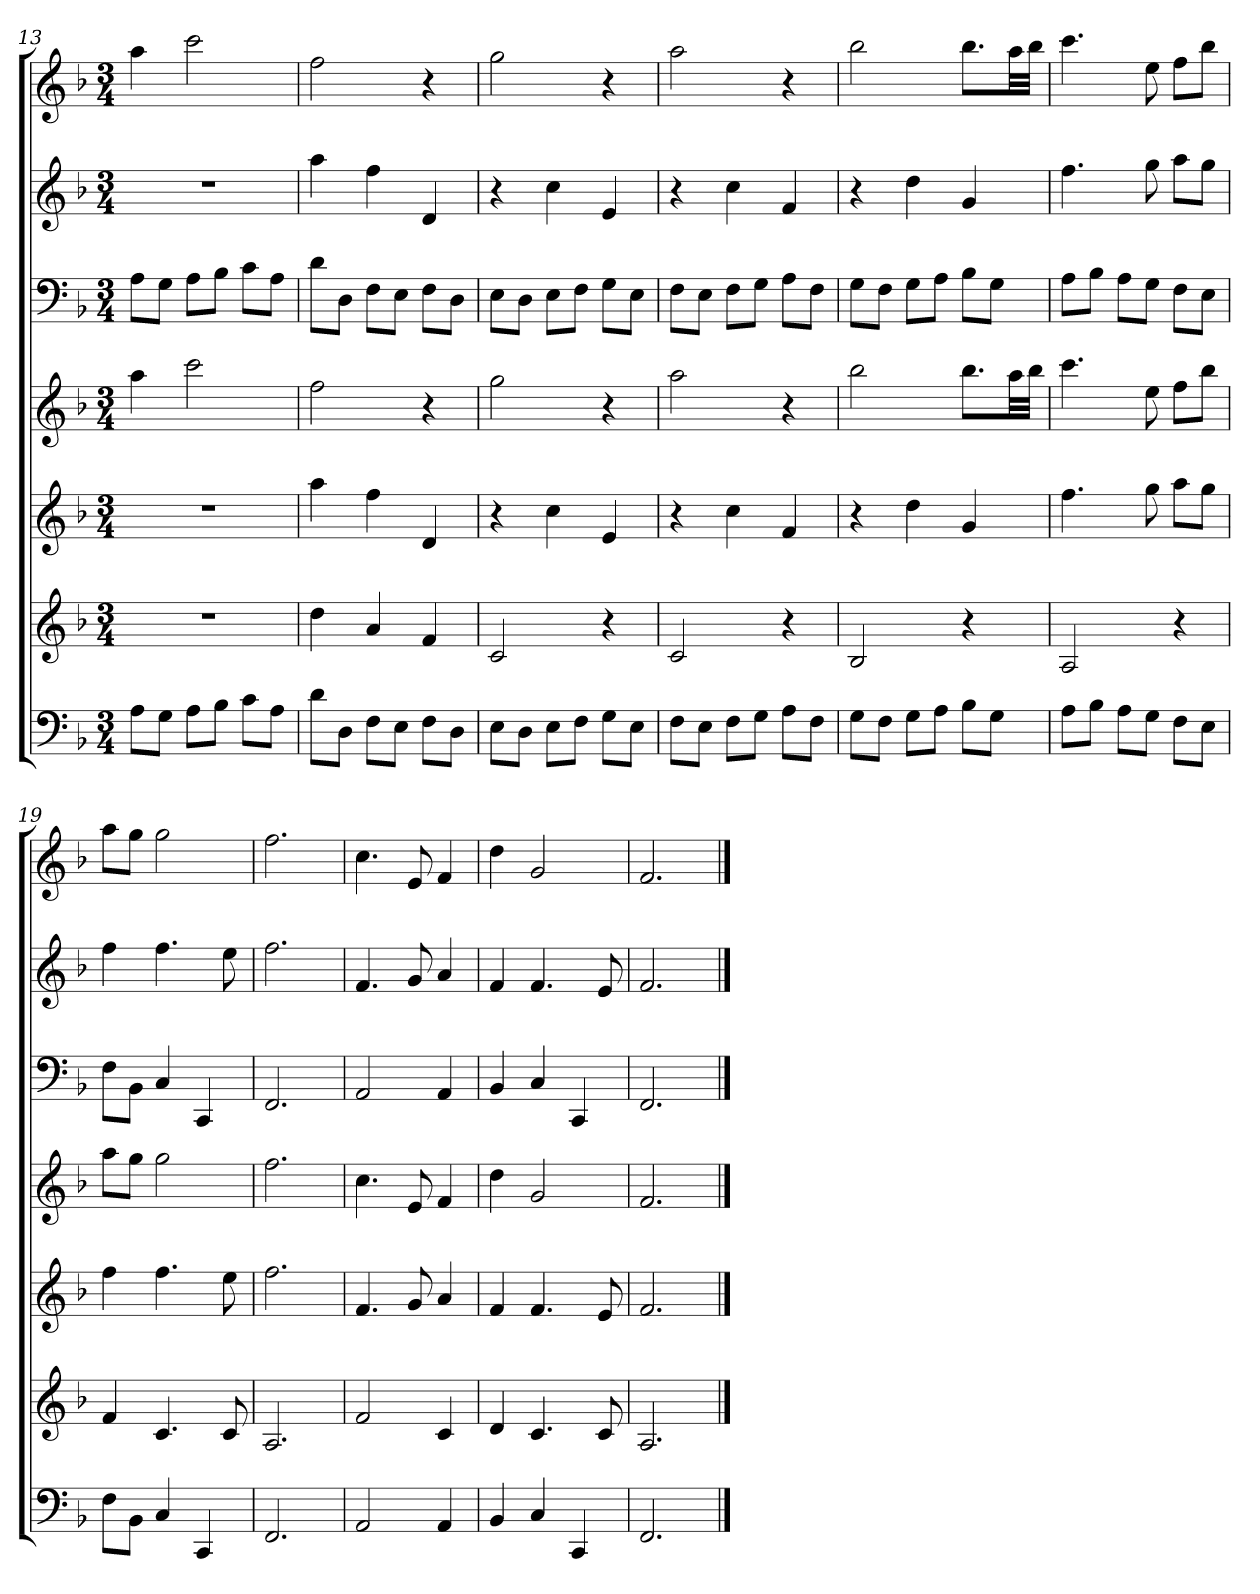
**kern	**kern	**kern	**kern	**kern	**kern	**kern
*part7	*part6	*part5	*part4	*part3	*part2	*part1
*staff7	*staff6	*staff5	*staff4	*staff3	*staff2	*staff1
*k[b-]	*k[b-]	*k[b-]	*k[b-]	*k[b-]	*k[b-]	*k[b-]
*F:	*F:	*F:	*F:	*F:	*F:	*F:
*M3/4	*M3/4	*M3/4	*M3/4	*M3/4	*M3/4	*M3/4
=13	=13	=13	=13	=13	=13	=13
8AL	2.r	2.r	4aa	8AL	2.r	4aa
8GJ	.	.	.	8GJ	.	.
8AL	.	.	2ccc	8AL	.	2ccc
8B-J	.	.	.	8B-J	.	.
8cL	.	.	.	8cL	.	.
8AJ	.	.	.	8AJ	.	.
=14	=14	=14	=14	=14	=14	=14
8dL	4dd	4aa	2ff	8dL	4aa	2ff
8DJ	.	.	.	8DJ	.	.
8FL	4a	4ff	.	8FL	4ff	.
8EJ	.	.	.	8EJ	.	.
8FL	4f	4d	4r	8FL	4d	4r
8DJ	.	.	.	8DJ	.	.
=15	=15	=15	=15	=15	=15	=15
8EL	2c	4r	2gg	8EL	4r	2gg
8DJ	.	.	.	8DJ	.	.
8EL	.	4cc	.	8EL	4cc	.
8FJ	.	.	.	8FJ	.	.
8GL	4r	4e	4r	8GL	4e	4r
8EJ	.	.	.	8EJ	.	.
=16	=16	=16	=16	=16	=16	=16
8FL	2c	4r	2aa	8FL	4r	2aa
8EJ	.	.	.	8EJ	.	.
8FL	.	4cc	.	8FL	4cc	.
8GJ	.	.	.	8GJ	.	.
8AL	4r	4f	4r	8AL	4f	4r
8FJ	.	.	.	8FJ	.	.
=17	=17	=17	=17	=17	=17	=17
8GL	2B-	4r	2bb-	8GL	4r	2bb-
8FJ	.	.	.	8FJ	.	.
8GL	.	4dd	.	8GL	4dd	.
8AJ	.	.	.	8AJ	.	.
8B-L	4r	4g	8.bb-L	8B-L	4g	8.bb-L
8GJ	.	.	.	8GJ	.	.
.	.	.	32aaLL	.	.	32aaLL
.	.	.	32bb-JJJ	.	.	32bb-JJJ
=18	=18	=18	=18	=18	=18	=18
8AL	2A	4.ff	4.ccc	8AL	4.ff	4.ccc
8B-J	.	.	.	8B-J	.	.
8AL	.	.	.	8AL	.	.
8GJ	.	8gg	8ee	8GJ	8gg	8ee
8FL	4r	8aaL	8ffL	8FL	8aaL	8ffL
8EJ	.	8ggJ	8bb-J	8EJ	8ggJ	8bb-J
=19	=19	=19	=19	=19	=19	=19
8FL	4f	4ff	8aaL	8FL	4ff	8aaL
8BB-J	.	.	8ggJ	8BB-J	.	8ggJ
4C	4.c	4.ff	2gg	4C	4.ff	2gg
4CC	.	.	.	4CC	.	.
.	8c	8ee	.	.	8ee	.
=20	=20	=20	=20	=20	=20	=20
2.FF	2.A	2.ff	2.ff	2.FF	2.ff	2.ff
=21	=21	=21	=21	=21	=21	=21
2AA	2f	4.f	4.cc	2AA	4.f	4.cc
.	.	8g	8e	.	8g	8e
4AA	4c	4a	4f	4AA	4a	4f
=22	=22	=22	=22	=22	=22	=22
4BB-	4d	4f	4dd	4BB-	4f	4dd
4C	4.c	4.f	2g	4C	4.f	2g
4CC	.	.	.	4CC	.	.
.	8c	8e	.	.	8e	.
=23	=23	=23	=23	=23	=23	=23
2.FF	2.A	2.f	2.f	2.FF	2.f	2.f
==	==	==	==	==	==	==
*-	*-	*-	*-	*-	*-	*-
